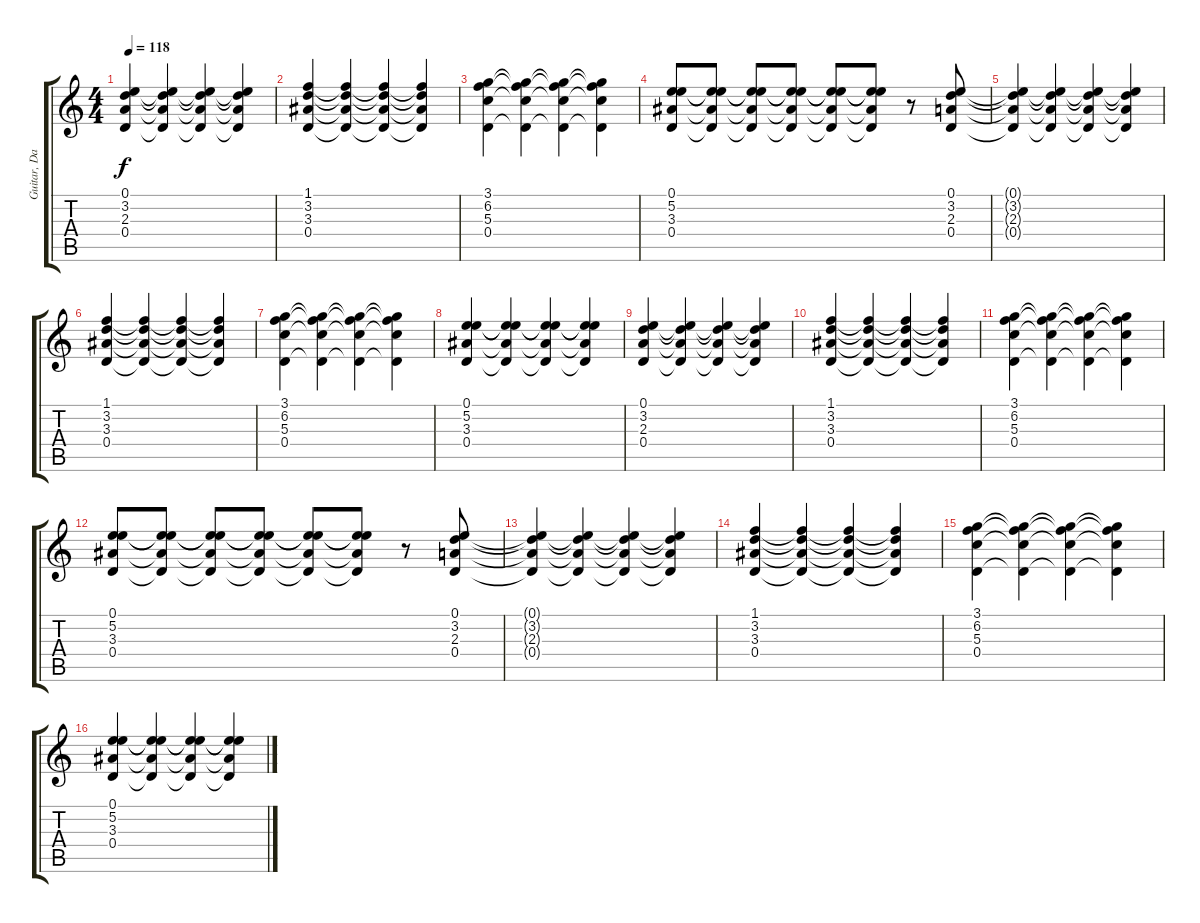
\track ("Guitar, Dan" "Guitar, Da") {solo instrument distortionguitar}
\staff {score tabs}
\tuning (E4 B3 G3 D3 A2 E2) {hide}
\ts (4 4)
\tempo 118
\clef g2
\ks c
(0.1 3.2 2.3 0.4).4{dy f} (0.1{t} 3.2{t} 2.3{t} 0.4{t}).4 (0.1{t} 3.2{t} 2.3{t} 0.4{t}).4 (0.1{t} 3.2{t} 2.3{t} 0.4{t}).4 |
(1.1 3.2 3.3 0.4).4 (1.1{t} 3.2{t} 3.3{t} 0.4{t}).4 (1.1{t} 3.2{t} 3.3{t} 0.4{t}).4 (1.1{t} 3.2{t} 3.3{t} 0.4{t}).4 |
(3.1 6.2 5.3 0.4).4 (3.1{t} 6.2{t} 5.3{t} 0.4{t}).4 (3.1{t} 6.2{t} 5.3{t} 0.4{t}).4 (3.1{t} 6.2{t} 5.3{t} 0.4{t}).4 |
(0.1 5.2 3.3 0.4).8 (0.1{t} 5.2{t} 3.3{t} 0.4{t}).8 (0.1{t} 5.2{t} 3.3{t} 0.4{t}).8 (0.1{t} 5.2{t} 3.3{t} 0.4{t}).8 (0.1{t} 5.2{t} 3.3{t} 0.4{t}).8 (0.1{t} 5.2{t} 3.3{t} 0.4{t}).8 r.8 (0.1 3.2 2.3 0.4).8 |
(0.1{t} 3.2{t} 2.3{t} 0.4{t}).4 (0.1{t} 3.2{t} 2.3{t} 0.4{t}).4 (0.1{t} 3.2{t} 2.3{t} 0.4{t}).4 (0.1{t} 3.2{t} 2.3{t} 0.4{t}).4 |
(1.1 3.2 3.3 0.4).4 (1.1{t} 3.2{t} 3.3{t} 0.4{t}).4 (1.1{t} 3.2{t} 3.3{t} 0.4{t}).4 (1.1{t} 3.2{t} 3.3{t} 0.4{t}).4 |
(3.1 6.2 5.3 0.4).4 (3.1{t} 6.2{t} 5.3{t} 0.4{t}).4 (3.1{t} 6.2{t} 5.3{t} 0.4{t}).4 (3.1{t} 6.2{t} 5.3{t} 0.4{t}).4 |
(0.1 5.2 3.3 0.4).4 (0.1{t} 5.2{t} 3.3{t} 0.4{t}).4 (0.1{t} 5.2{t} 3.3{t} 0.4{t}).4 (0.1{t} 5.2{t} 3.3{t} 0.4{t}).4 |
(0.1 3.2 2.3 0.4).4 (0.1{t} 3.2{t} 2.3{t} 0.4{t}).4 (0.1{t} 3.2{t} 2.3{t} 0.4{t}).4 (0.1{t} 3.2{t} 2.3{t} 0.4{t}).4 |
(1.1 3.2 3.3 0.4).4 (1.1{t} 3.2{t} 3.3{t} 0.4{t}).4 (1.1{t} 3.2{t} 3.3{t} 0.4{t}).4 (1.1{t} 3.2{t} 3.3{t} 0.4{t}).4 |
(3.1 6.2 5.3 0.4).4 (3.1{t} 6.2{t} 5.3{t} 0.4{t}).4 (3.1{t} 6.2{t} 5.3{t} 0.4{t}).4 (3.1{t} 6.2{t} 5.3{t} 0.4{t}).4 |
(0.1 5.2 3.3 0.4).8 (0.1{t} 5.2{t} 3.3{t} 0.4{t}).8 (0.1{t} 5.2{t} 3.3{t} 0.4{t}).8 (0.1{t} 5.2{t} 3.3{t} 0.4{t}).8 (0.1{t} 5.2{t} 3.3{t} 0.4{t}).8 (0.1{t} 5.2{t} 3.3{t} 0.4{t}).8 r.8 (0.1 3.2 2.3 0.4).8 |
(0.1{t} 3.2{t} 2.3{t} 0.4{t}).4 (0.1{t} 3.2{t} 2.3{t} 0.4{t}).4 (0.1{t} 3.2{t} 2.3{t} 0.4{t}).4 (0.1{t} 3.2{t} 2.3{t} 0.4{t}).4 |
(1.1 3.2 3.3 0.4).4 (1.1{t} 3.2{t} 3.3{t} 0.4{t}).4 (1.1{t} 3.2{t} 3.3{t} 0.4{t}).4 (1.1{t} 3.2{t} 3.3{t} 0.4{t}).4 |
(3.1 6.2 5.3 0.4).4 (3.1{t} 6.2{t} 5.3{t} 0.4{t}).4 (3.1{t} 6.2{t} 5.3{t} 0.4{t}).4 (3.1{t} 6.2{t} 5.3{t} 0.4{t}).4 |
(0.1 5.2 3.3 0.4).4 (0.1{t} 5.2{t} 3.3{t} 0.4{t}).4 (0.1{t} 5.2{t} 3.3{t} 0.4{t}).4 (0.1{t} 5.2{t} 3.3{t} 0.4{t}).4
